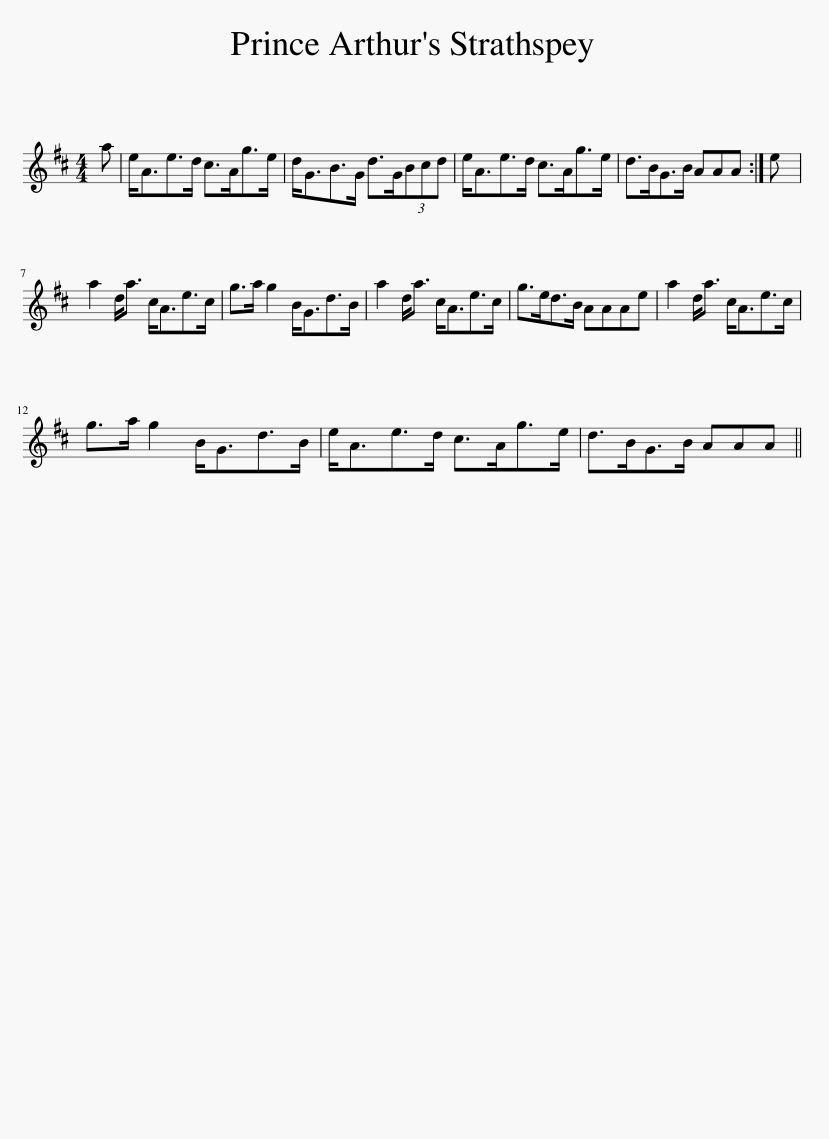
X:1
L:1/8
M:4/4
I:linebreak $
K:D
V:1 treble
V:1
 a | e<Ae>d c>Ag>e | d<GB>G d>G(3Bcd | e<Ae>d c>Ag>e | d>BG>B AAA :| %5
 e |$ a2 d<a c<Ae>c | g>a g2 B<Gd>B | a2 d<a c<Ae>c | g>ed>B AAAe | %10
 a2 d<a c<Ae>c |$ g>a g2 B<Gd>B | e<Ae>d c>Ag>e | d>BG>B AAA || %14
